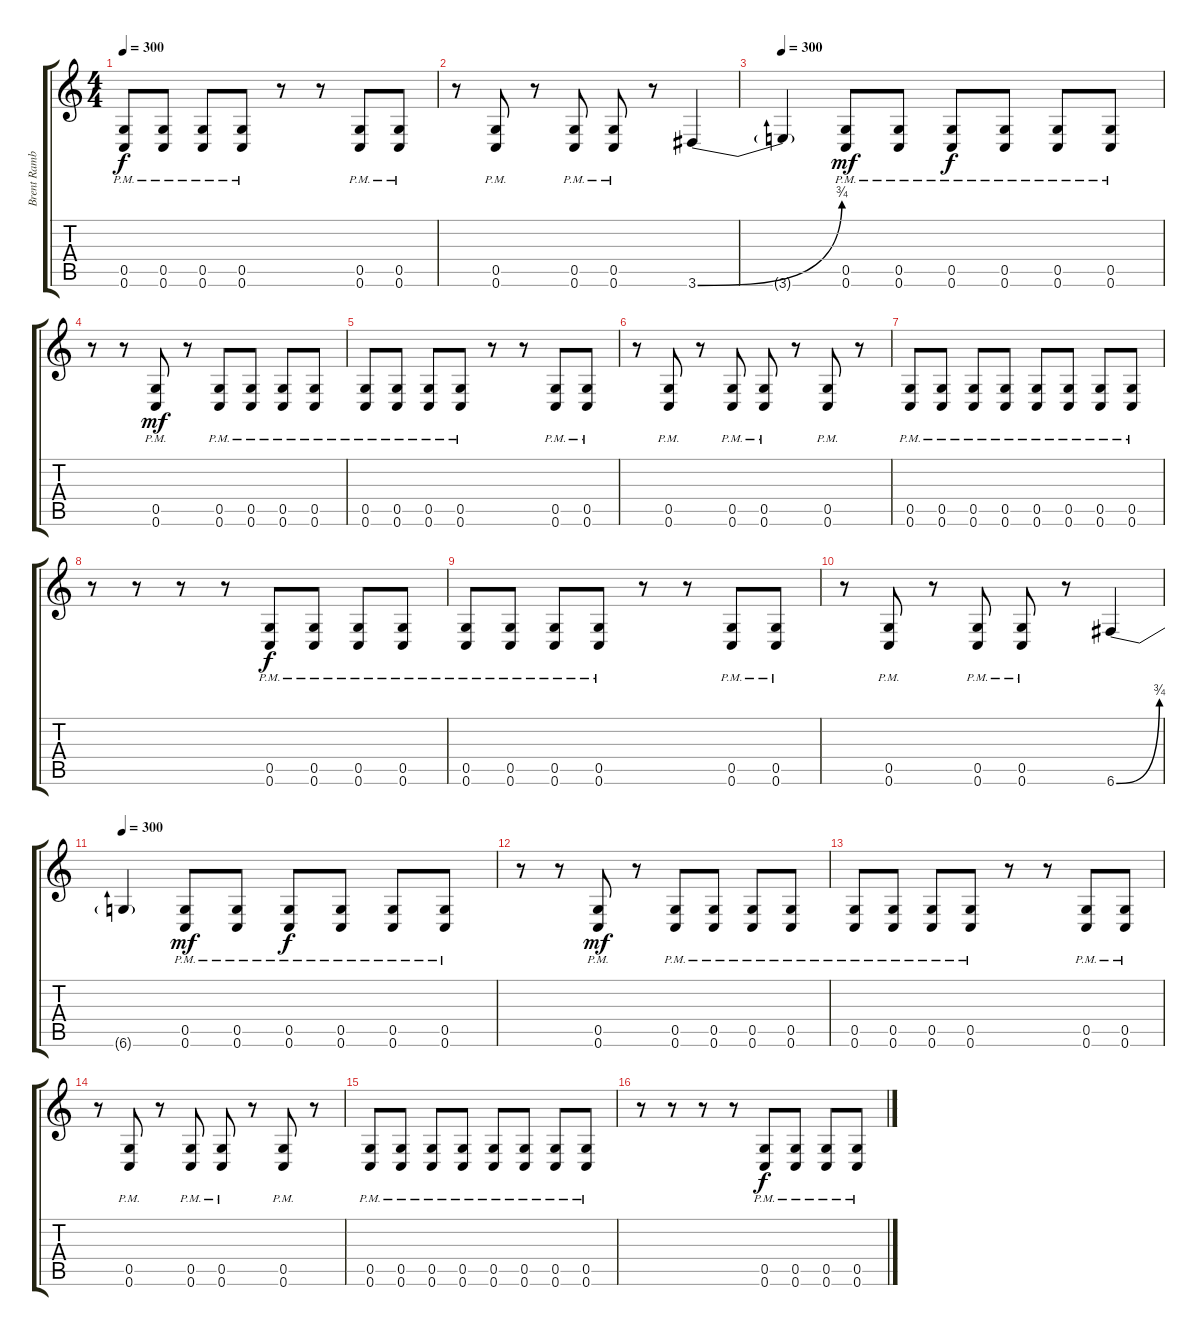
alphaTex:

\track ("Brent Rambler (Guitar 2)" "Brent Ramb") {instrument distortionguitar}
\staff {score tabs}
\tuning (D4 A3 F3 C3 G2 C2) {hide}
\ts (4 4)
\tempo 300
\clef g2
\ks c
(0.5{pm} 0.6{pm}).8{dy f} (0.5{pm} 0.6{pm}).8 (0.5{pm} 0.6{pm}).8 (0.5{pm} 0.6{pm}).8 r.8 r.8 (0.5{pm} 0.6{pm}).8 (0.5{pm} 0.6{pm}).8 |
r.8 (0.5{pm} 0.6{pm}).8 r.8 (0.5{pm} 0.6{pm}).8 (0.5{pm} 0.6{pm}).8 r.8 3.6{be (bend 0 0 60 3)}.4 |
\tempo 300
3.6{t}.4 (0.5{pm} 0.6{pm}).8{dy mf} (0.5{pm} 0.6{pm}).8 (0.5{pm} 0.6{pm}).8{dy f} (0.5{pm} 0.6{pm}).8 (0.5{pm} 0.6{pm}).8 (0.5{pm} 0.6{pm}).8 |
r.8 r.8 (0.5{pm} 0.6{pm}).8{dy mf} r.8 (0.5{pm} 0.6{pm}).8 (0.5{pm} 0.6{pm}).8 (0.5{pm} 0.6{pm}).8 (0.5{pm} 0.6{pm}).8 |
(0.5{pm} 0.6{pm}).8 (0.5{pm} 0.6{pm}).8 (0.5{pm} 0.6{pm}).8 (0.5{pm} 0.6{pm}).8 r.8 r.8 (0.5{pm} 0.6{pm}).8 (0.5{pm} 0.6{pm}).8 |
r.8 (0.5{pm} 0.6{pm}).8 r.8 (0.5{pm} 0.6{pm}).8 (0.5{pm} 0.6{pm}).8 r.8 (0.5{pm} 0.6{pm}).8 r.8 |
(0.5{pm} 0.6{pm}).8 (0.5{pm} 0.6{pm}).8 (0.5{pm} 0.6{pm}).8 (0.5{pm} 0.6{pm}).8 (0.5{pm} 0.6{pm}).8 (0.5{pm} 0.6{pm}).8 (0.5{pm} 0.6{pm}).8 (0.5{pm} 0.6{pm}).8 |
r.8 r.8 r.8 r.8 (0.5 0.6{pm}).8{dy f} (0.5 0.6{pm}).8 (0.5 0.6{pm}).8 (0.5 0.6{pm}).8 |
(0.5{pm} 0.6{pm}).8 (0.5{pm} 0.6{pm}).8 (0.5{pm} 0.6{pm}).8 (0.5{pm} 0.6{pm}).8 r.8 r.8 (0.5{pm} 0.6{pm}).8 (0.5{pm} 0.6{pm}).8 |
r.8 (0.5{pm} 0.6{pm}).8 r.8 (0.5{pm} 0.6{pm}).8 (0.5{pm} 0.6{pm}).8 r.8 6.6{be (bend 0 0 60 3)}.4 |
\tempo 300
6.6{t}.4 (0.5{pm} 0.6{pm}).8{dy mf} (0.5{pm} 0.6{pm}).8 (0.5{pm} 0.6{pm}).8{dy f} (0.5{pm} 0.6{pm}).8 (0.5{pm} 0.6{pm}).8 (0.5{pm} 0.6{pm}).8 |
r.8 r.8 (0.5{pm} 0.6{pm}).8{dy mf} r.8 (0.5{pm} 0.6{pm}).8 (0.5{pm} 0.6{pm}).8 (0.5{pm} 0.6{pm}).8 (0.5{pm} 0.6{pm}).8 |
(0.5{pm} 0.6{pm}).8 (0.5{pm} 0.6{pm}).8 (0.5{pm} 0.6{pm}).8 (0.5{pm} 0.6{pm}).8 r.8 r.8 (0.5{pm} 0.6{pm}).8 (0.5{pm} 0.6{pm}).8 |
r.8 (0.5{pm} 0.6{pm}).8 r.8 (0.5{pm} 0.6{pm}).8 (0.5{pm} 0.6{pm}).8 r.8 (0.5{pm} 0.6{pm}).8 r.8 |
(0.5{pm} 0.6{pm}).8 (0.5{pm} 0.6{pm}).8 (0.5{pm} 0.6{pm}).8 (0.5{pm} 0.6{pm}).8 (0.5{pm} 0.6{pm}).8 (0.5{pm} 0.6{pm}).8 (0.5{pm} 0.6{pm}).8 (0.5{pm} 0.6{pm}).8 |
r.8 r.8 r.8 r.8 (0.5 0.6{pm}).8{dy f} (0.5 0.6{pm}).8 (0.5 0.6{pm}).8 (0.5 0.6{pm}).8
